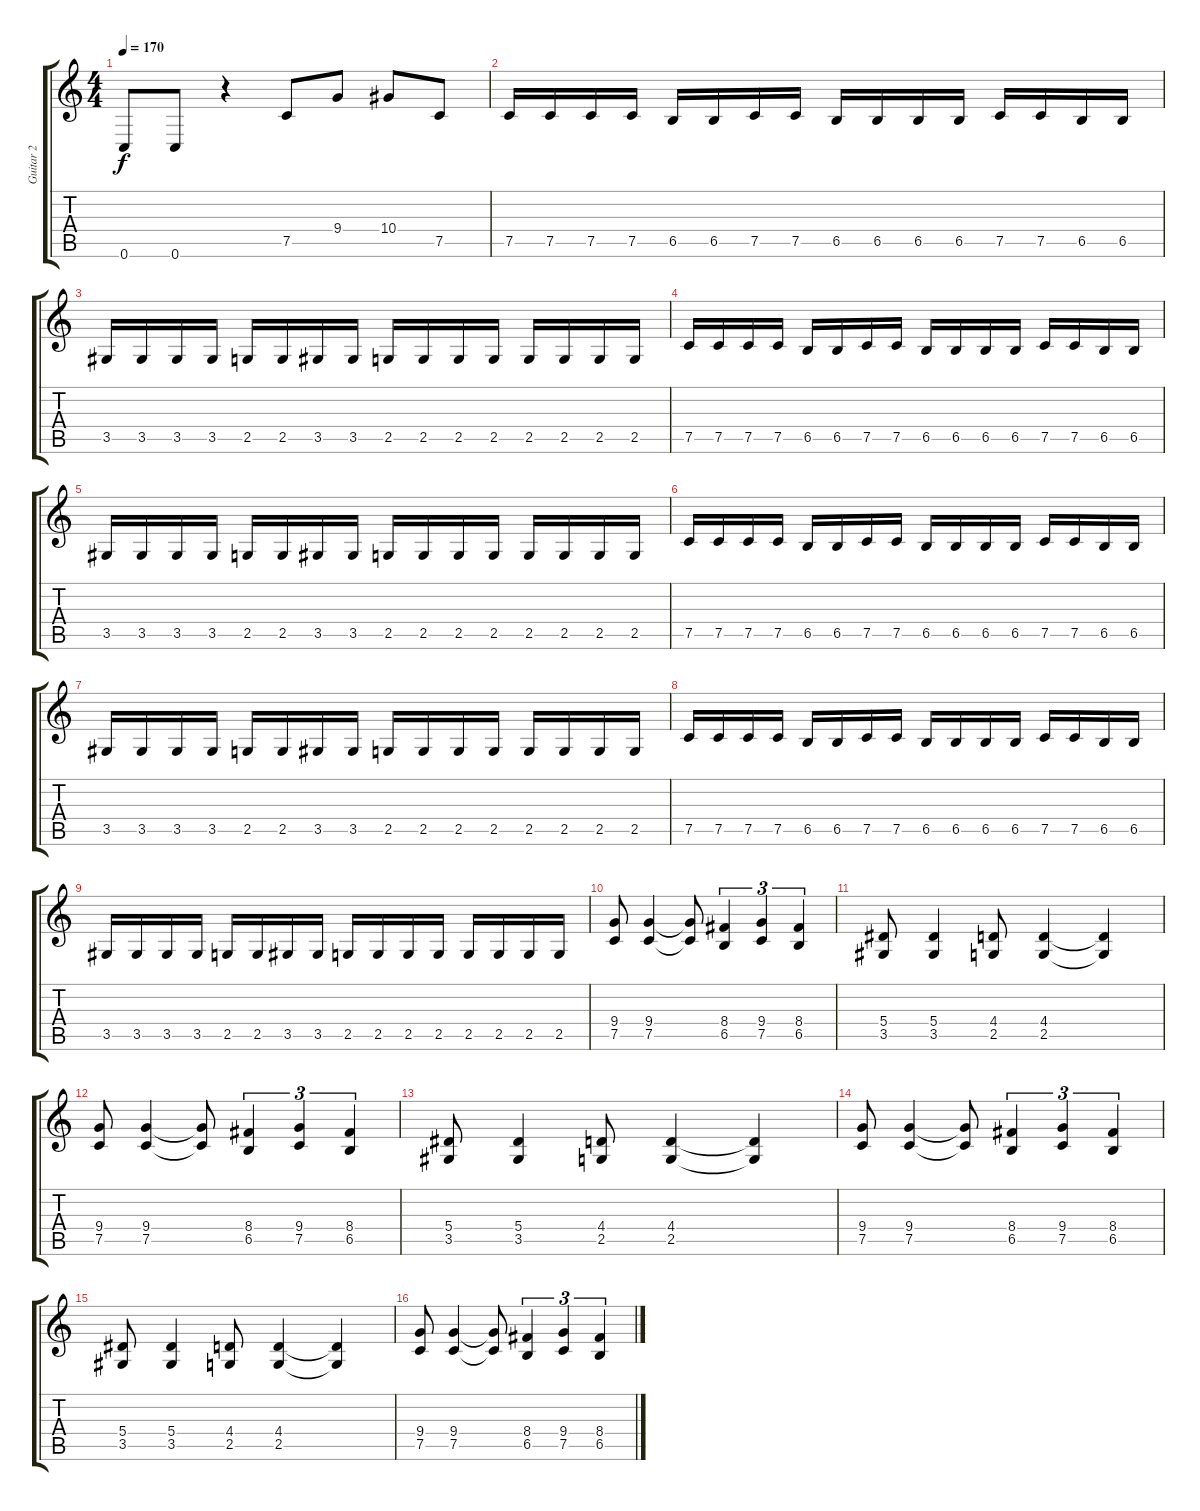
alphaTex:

\track ("Guitar 2" "Guitar 2") {instrument overdrivenguitar}
\staff {score tabs}
\tuning (C4 G3 Eb3 Bb2 F2 C2) {hide}
\ts (4 4)
\tempo 170
\clef g2
\ks c
0.6.8{dy f} 0.6.8 r.4 7.5.8 9.4.8 10.4.8 7.5.8 |
7.5.16 7.5.16 7.5.16 7.5.16 6.5.16 6.5.16 7.5.16 7.5.16 6.5.16 6.5.16 6.5.16 6.5.16 7.5.16 7.5.16 6.5.16 6.5.16 |
3.5.16 3.5.16 3.5.16 3.5.16 2.5.16 2.5.16 3.5.16 3.5.16 2.5.16 2.5.16 2.5.16 2.5.16 2.5.16 2.5.16 2.5.16 2.5.16 |
7.5.16 7.5.16 7.5.16 7.5.16 6.5.16 6.5.16 7.5.16 7.5.16 6.5.16 6.5.16 6.5.16 6.5.16 7.5.16 7.5.16 6.5.16 6.5.16 |
3.5.16 3.5.16 3.5.16 3.5.16 2.5.16 2.5.16 3.5.16 3.5.16 2.5.16 2.5.16 2.5.16 2.5.16 2.5.16 2.5.16 2.5.16 2.5.16 |
7.5.16 7.5.16 7.5.16 7.5.16 6.5.16 6.5.16 7.5.16 7.5.16 6.5.16 6.5.16 6.5.16 6.5.16 7.5.16 7.5.16 6.5.16 6.5.16 |
3.5.16 3.5.16 3.5.16 3.5.16 2.5.16 2.5.16 3.5.16 3.5.16 2.5.16 2.5.16 2.5.16 2.5.16 2.5.16 2.5.16 2.5.16 2.5.16 |
7.5.16 7.5.16 7.5.16 7.5.16 6.5.16 6.5.16 7.5.16 7.5.16 6.5.16 6.5.16 6.5.16 6.5.16 7.5.16 7.5.16 6.5.16 6.5.16 |
3.5.16 3.5.16 3.5.16 3.5.16 2.5.16 2.5.16 3.5.16 3.5.16 2.5.16 2.5.16 2.5.16 2.5.16 2.5.16 2.5.16 2.5.16 2.5.16 |
(9.4 7.5).8 (9.4 7.5).4 (9.4{t} 7.5{t}).8 (8.4 6.5).4{tu (3 2)} (9.4 7.5).4{tu (3 2)} (8.4 6.5).4{tu (3 2)} |
(5.4 3.5).8 (5.4 3.5).4 (4.4 2.5).8 (4.4 2.5).4 (4.4{t} 2.5{t}).4 |
(9.4 7.5).8 (9.4 7.5).4 (9.4{t} 7.5{t}).8 (8.4 6.5).4{tu (3 2)} (9.4 7.5).4{tu (3 2)} (8.4 6.5).4{tu (3 2)} |
(5.4 3.5).8 (5.4 3.5).4 (4.4 2.5).8 (4.4 2.5).4 (4.4{t} 2.5{t}).4 |
(9.4 7.5).8 (9.4 7.5).4 (9.4{t} 7.5{t}).8 (8.4 6.5).4{tu (3 2)} (9.4 7.5).4{tu (3 2)} (8.4 6.5).4{tu (3 2)} |
(5.4 3.5).8 (5.4 3.5).4 (4.4 2.5).8 (4.4 2.5).4 (4.4{t} 2.5{t}).4 |
(9.4 7.5).8 (9.4 7.5).4 (9.4{t} 7.5{t}).8 (8.4 6.5).4{tu (3 2)} (9.4 7.5).4{tu (3 2)} (8.4 6.5).4{tu (3 2)}
